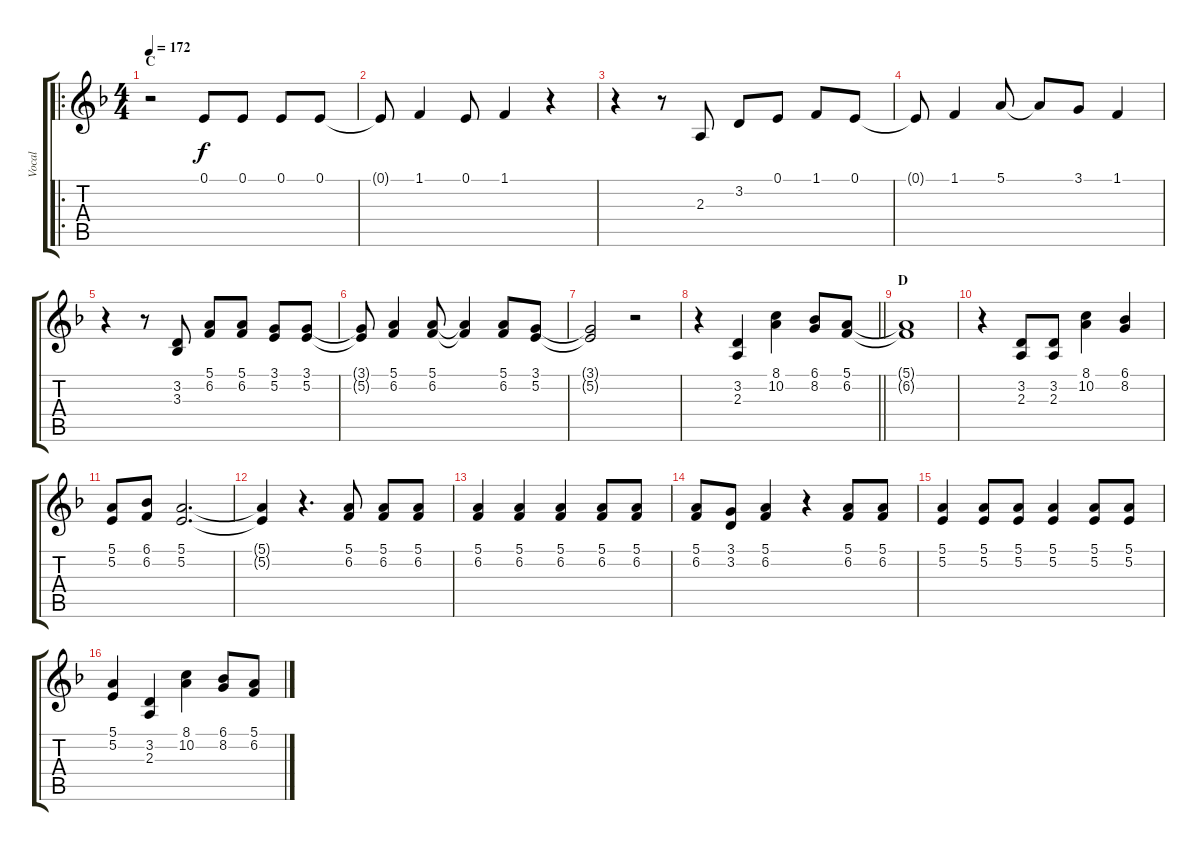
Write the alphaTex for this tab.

\track ("Vocal" "Vocal") {instrument cello}
\staff {score tabs}
\tuning (E4 B3 G3 D3 A2 E2) {hide}
\ro
\ts (4 4)
\section ("" "C")
\tempo 172
\clef g2
\ks f
r.2{dy f} 0.1.8 0.1.8 0.1.8 0.1.8 |
0.1{t}.8 1.1.4 0.1.8 1.1.4 r.4 |
r.4 r.8 2.3.8 3.2.8 0.1.8 1.1.8 0.1.8 |
0.1{t}.8 1.1.4 5.1.8 5.1{t}.8 3.1.8 1.1.4 |
r.4 r.8 (3.2 3.3).8 (5.1 6.2).8 (5.1 6.2).8 (3.1 5.2).8 (3.1 5.2).8 |
(3.1{t} 5.2{t}).8 (5.1 6.2).4 (5.1 6.2).8 (5.1{t} 6.2{t}).4 (5.1 6.2).8 (3.1 5.2).8 |
(3.1{t} 5.2{t}).2 r.2 |
\barLineRight lightlight
r.4 (3.2 2.3).4 (8.1 10.2).4 (6.1 8.2).8 (5.1 6.2).8 |
\section ("" "D")
(5.1{t} 6.2{t}).1 |
r.4 (3.2 2.3).8 (3.2 2.3).8 (8.1 10.2).4 (6.1 8.2).4 |
(5.1 5.2).8 (6.1 6.2).8 (5.1 5.2).2{d} |
(5.1{t} 5.2{t}).4 r.4{d} (5.1 6.2).8 (5.1 6.2).8 (5.1 6.2).8 |
(5.1 6.2).4 (5.1 6.2).4 (5.1 6.2).4 (5.1 6.2).8 (5.1 6.2).8 |
(5.1 6.2).8 (3.1 3.2).8 (5.1 6.2).4 r.4 (5.1 6.2).8 (5.1 6.2).8 |
(5.1 5.2).4 (5.1 5.2).8 (5.1 5.2).8 (5.1 5.2).4 (5.1 5.2).8 (5.1 5.2).8 |
(5.1 5.2).4 (3.2 2.3).4 (8.1 10.2).4 (6.1 8.2).8 (5.1 6.2).8
